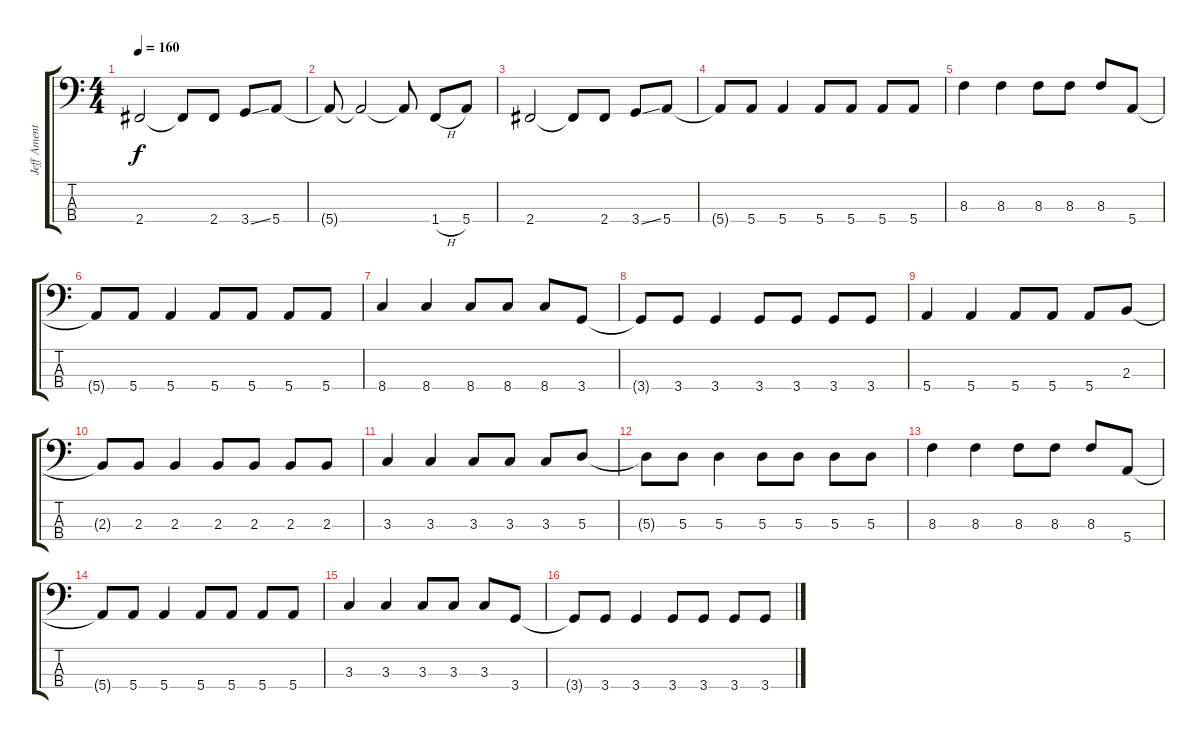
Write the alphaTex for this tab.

\track ("Jeff Ament" "Jeff Ament") {instrument electricbassfinger}
\staff {score tabs}
\tuning (G2 D2 A1 E1) {hide}
\ts (4 4)
\tempo 160
\clef f4
\ks c
2.4.2{dy f} 2.4{t}.8 2.4.8 3.4{ss}.8 5.4.8 |
5.4{t}.8 5.4{t}.2 5.4{t}.8 1.4{h}.8 5.4.8 |
2.4.2 2.4{t}.8 2.4.8 3.4{ss}.8 5.4.8 |
5.4{t}.8 5.4.8 5.4.4 5.4.8 5.4.8 5.4.8 5.4.8 |
8.3.4 8.3.4 8.3.8 8.3.8 8.3.8 5.4.8 |
5.4{t}.8 5.4.8 5.4.4 5.4.8 5.4.8 5.4.8 5.4.8 |
8.4.4 8.4.4 8.4.8 8.4.8 8.4.8 3.4.8 |
3.4{t}.8 3.4.8 3.4.4 3.4.8 3.4.8 3.4.8 3.4.8 |
5.4.4 5.4.4 5.4.8 5.4.8 5.4.8 2.3.8 |
2.3{t}.8 2.3.8 2.3.4 2.3.8 2.3.8 2.3.8 2.3.8 |
3.3.4 3.3.4 3.3.8 3.3.8 3.3.8 5.3.8 |
5.3{t}.8 5.3.8 5.3.4 5.3.8 5.3.8 5.3.8 5.3.8 |
8.3.4 8.3.4 8.3.8 8.3.8 8.3.8 5.4.8 |
5.4{t}.8 5.4.8 5.4.4 5.4.8 5.4.8 5.4.8 5.4.8 |
3.3.4 3.3.4 3.3.8 3.3.8 3.3.8 3.4.8 |
3.4{t}.8 3.4.8 3.4.4 3.4.8 3.4.8 3.4.8 3.4.8
